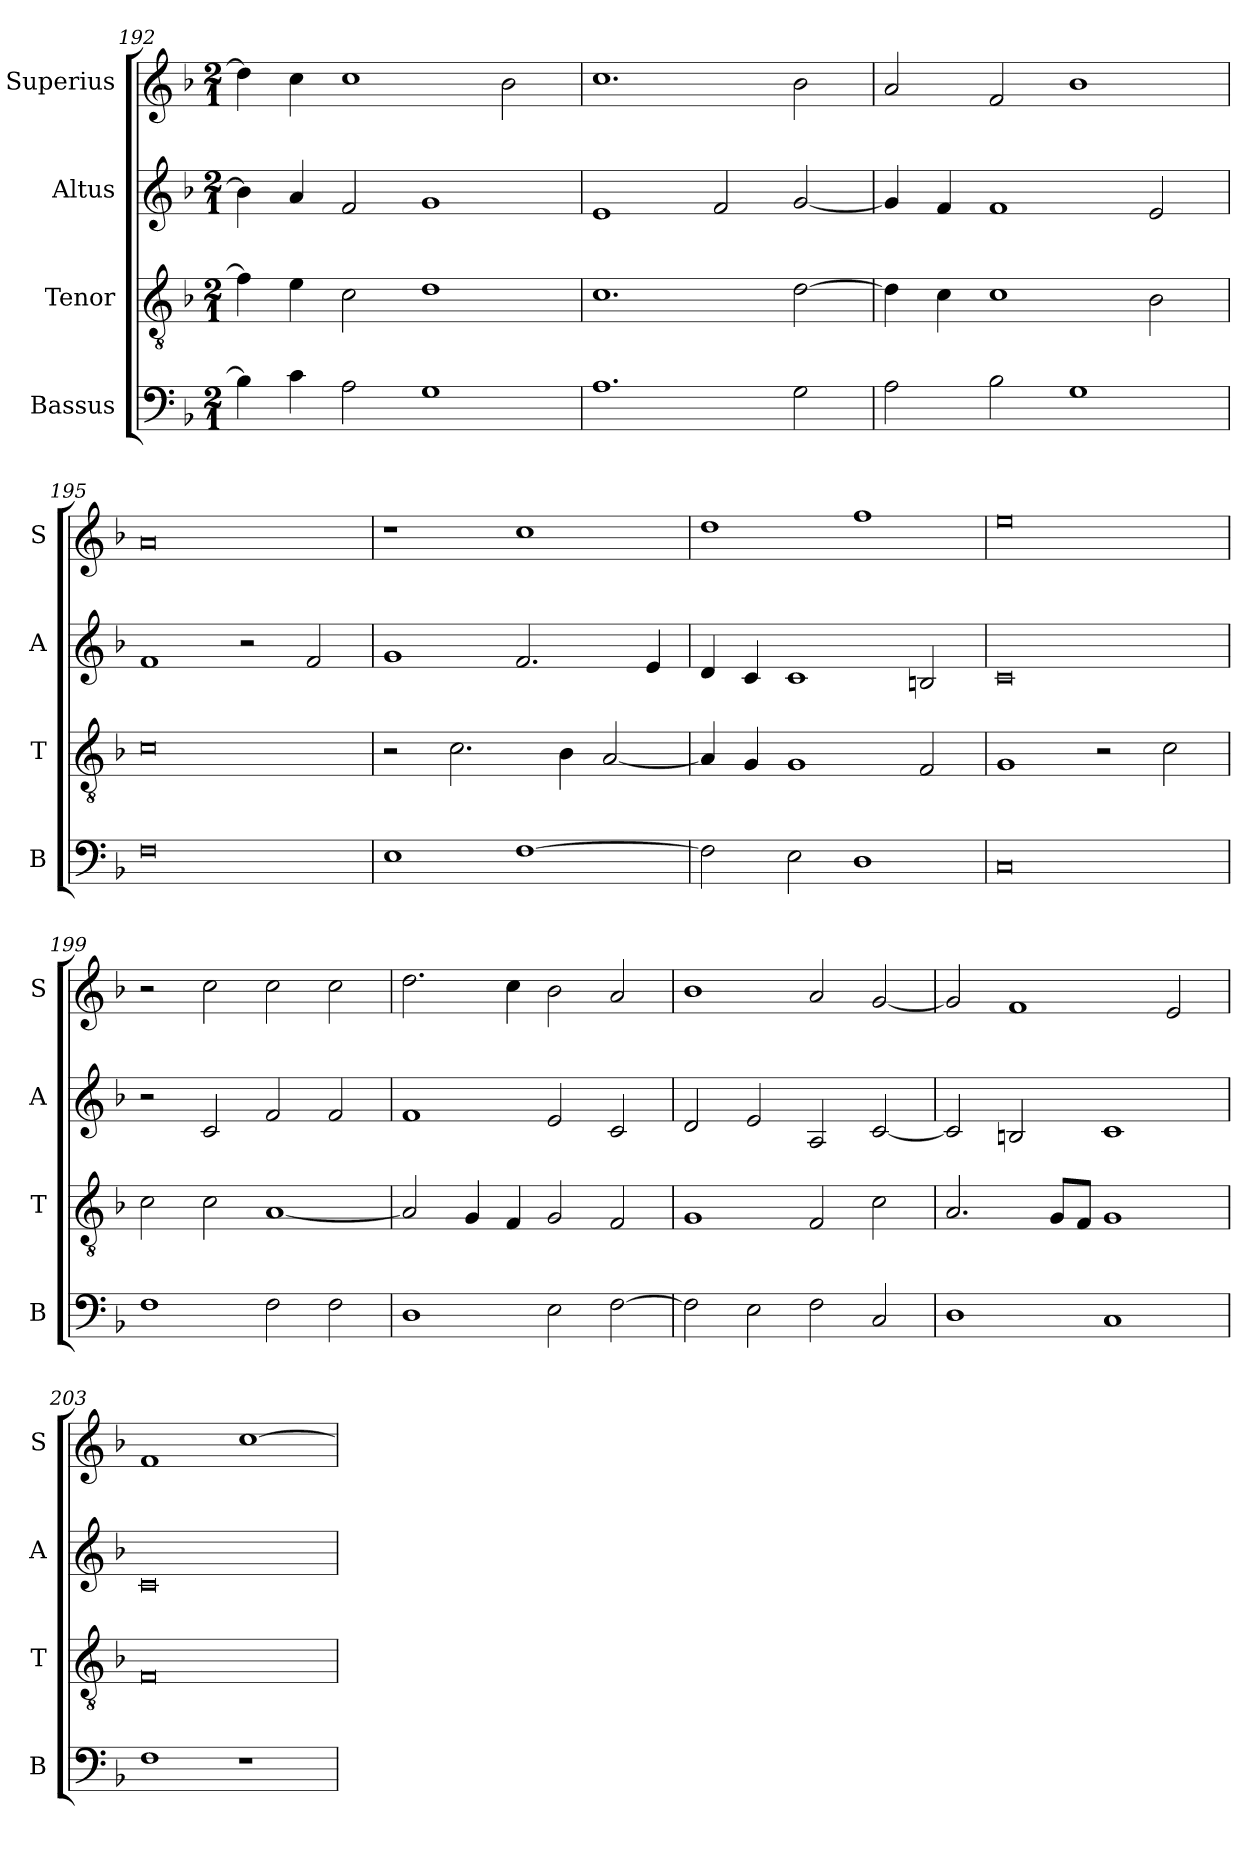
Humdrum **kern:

**kern	**kern	**kern	**kern
*part4	*part3	*part2	*part1
*staff4	*staff3	*staff2	*staff1
*I"Bassus	*I"Tenor	*I"Altus	*I"Superius
*I'B	*I'T	*I'A	*I'S
*clefF4	*clefGv2	*clefG2	*clefG2
*k[b-]	*k[b-]	*k[b-]	*k[b-]
*F:	*F:	*F:	*F:
*M2/1	*M2/1	*M2/1	*M2/1
=192	=192	=192	=192
4B-]	4f]	4b-]	4dd]
4c	4e	4a	4cc
2A	2c	2f	1cc
1G	1d	1g	.
.	.	.	2b-
=193	=193	=193	=193
1.A	1.c	1e	1.cc
.	.	2f	.
2G	[2d	[2g	2b-
=194	=194	=194	=194
2A	4d]	4g]	2a
.	4c	4f	.
2B-	1c	1f	2f
1G	.	.	1b-
.	2B-	2e	.
=195	=195	=195	=195
0F	0c	1f	0a
.	.	2r	.
.	.	2f	.
=196	=196	=196	=196
1E	2r	1g	1r
.	2.c	.	.
[1F	.	2.f	1cc
.	4B-	.	.
.	[2A	.	.
.	.	4e	.
=197	=197	=197	=197
2F]	4A]	4d	1dd
.	4G	4c	.
2E	1G	1c	.
1D	.	.	1ff
.	2F	2Bn	.
=198	=198	=198	=198
0C	1G	0c	0ee
.	2r	.	.
.	2c	.	.
=199	=199	=199	=199
1F	2c	2r	2r
.	2c	2c	2cc
2F	[1A	2f	2cc
2F	.	2f	2cc
=200	=200	=200	=200
1D	2A]	1f	2.dd
.	4G	.	.
.	4F	.	4cc
2E	2G	2e	2b-
[2F	2F	2c	2a
=201	=201	=201	=201
2F]	1G	2d	1b-
2E	.	2e	.
2F	2F	2A	2a
2C	2c	[2c	[2g
=202	=202	=202	=202
1D	2.A	2c]	2g]
.	.	2Bn	1f
.	8GL	.	.
.	8FJ	.	.
1C	1G	1c	.
.	.	.	2e
=203	=203	=203	=203
1F	0F	0c	1f
1r	.	.	[1cc
=	=	=	=
*-	*-	*-	*-
